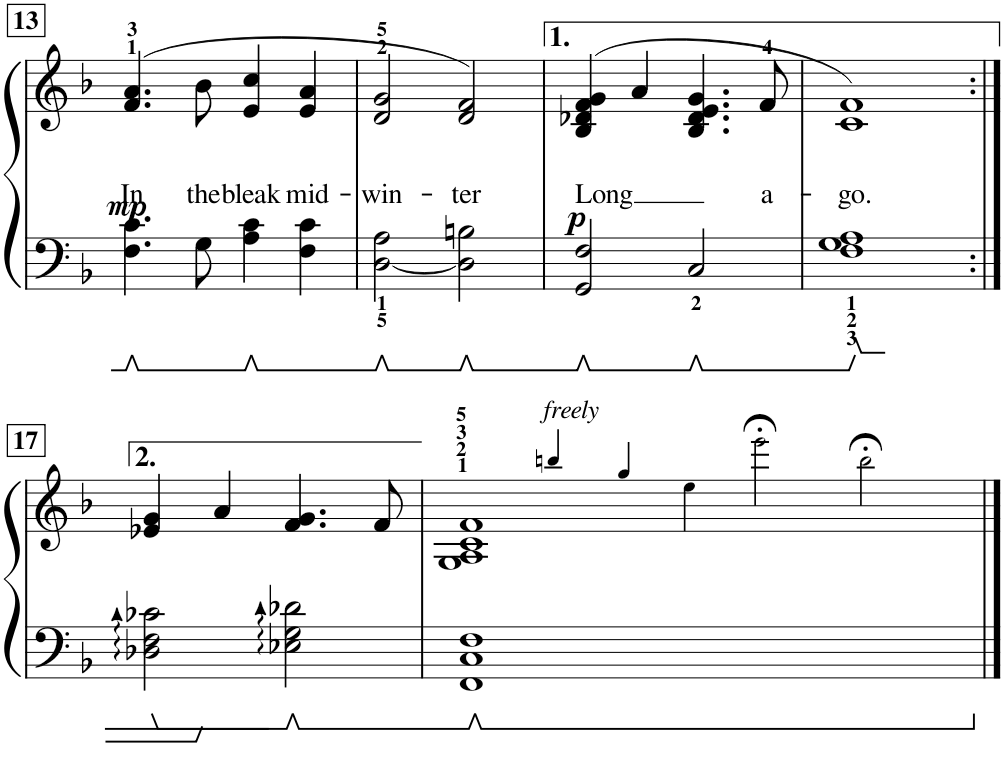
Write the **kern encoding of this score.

**kern	**kern	**text	**dynam
*part1	*part1	*part1	*part1
*staff2	*staff1	*staff1	*staff1/2
*I"Piano	*	*	*
*I'Pno.	*	*	*
!!LO:PB:g=z
*clefF4	*clefG2	*	*
*k[b-]	*k[b-]	*	*
*M4/4	*M4/4	*	*
=13	=13	=13	=13
!	!	!LO:LY:b	!LO:DY:b
4.F\ 4.c\	(4.f/ 4.a/	In	mp
!	!	!LO:LY:b	!
8G\	8b-\	the	.
!	!	!LO:LY:b	!
4A\ 4c\	4e/ 4cc/	bleak	.
!	!	!LO:LY:b	!
4F\ 4c\	4e/ 4a/	mid-	.
=14	=14	=14	=14
!	!	!LO:LY:b	!
[2D\ 2A\	2d/ 2g/	-win-	.
!	!	!LO:LY:b	!
2D\] 2Bn\	2d/ 2f/)	-ter	.
=15	=15	=15	=15
!	!	!LO:LY:b	!LO:DY:b
2GG/ 2F/	(>4B-/ 4d-X/ 4f/ 4g/	Long	p
.	4a/	.	.
2C/	4.B-/ 4.d-/ 4.e/ 4.g/	.	.
!	!	!LO:LY:b	!
.	8f/	a-	.
=16	=16	=16	=16
!	!	!LO:LY:b	!
1F 1G 1A	1c 1f)	-go.	.
!!LO:LB:g=z
=17:|!	=17:|!	=17:|!	=17:|!
2D-X\: 2F\: 2c-X\:	4e-X/ 4g/	.	.
.	4a/	.	.
2E-X\: 2G\: 2d-X\:	4.f/ 4.g/	.	.
.	8f/	.	.
=18	=18	=18	=18
*M9/4	*M9/4	*	*
*	*^	*	*
!	!LO:TX:a:i:t=freely	!	!	!
1FF 1C 1F	2ryy	1G 1A 1c 1f	.	.
.	4bbn!/	.	.	.
.	4gg!/	.	.	.
1ryy	4ee!\	1ryy	.	.
.	2eee;<!\	.	.	.
.	2bb;<!\	.	.	.
4ryy	.	4ryy	.	.
*	*v	*v	*	*
==	==	==	==
*-	*-	*-	*-
